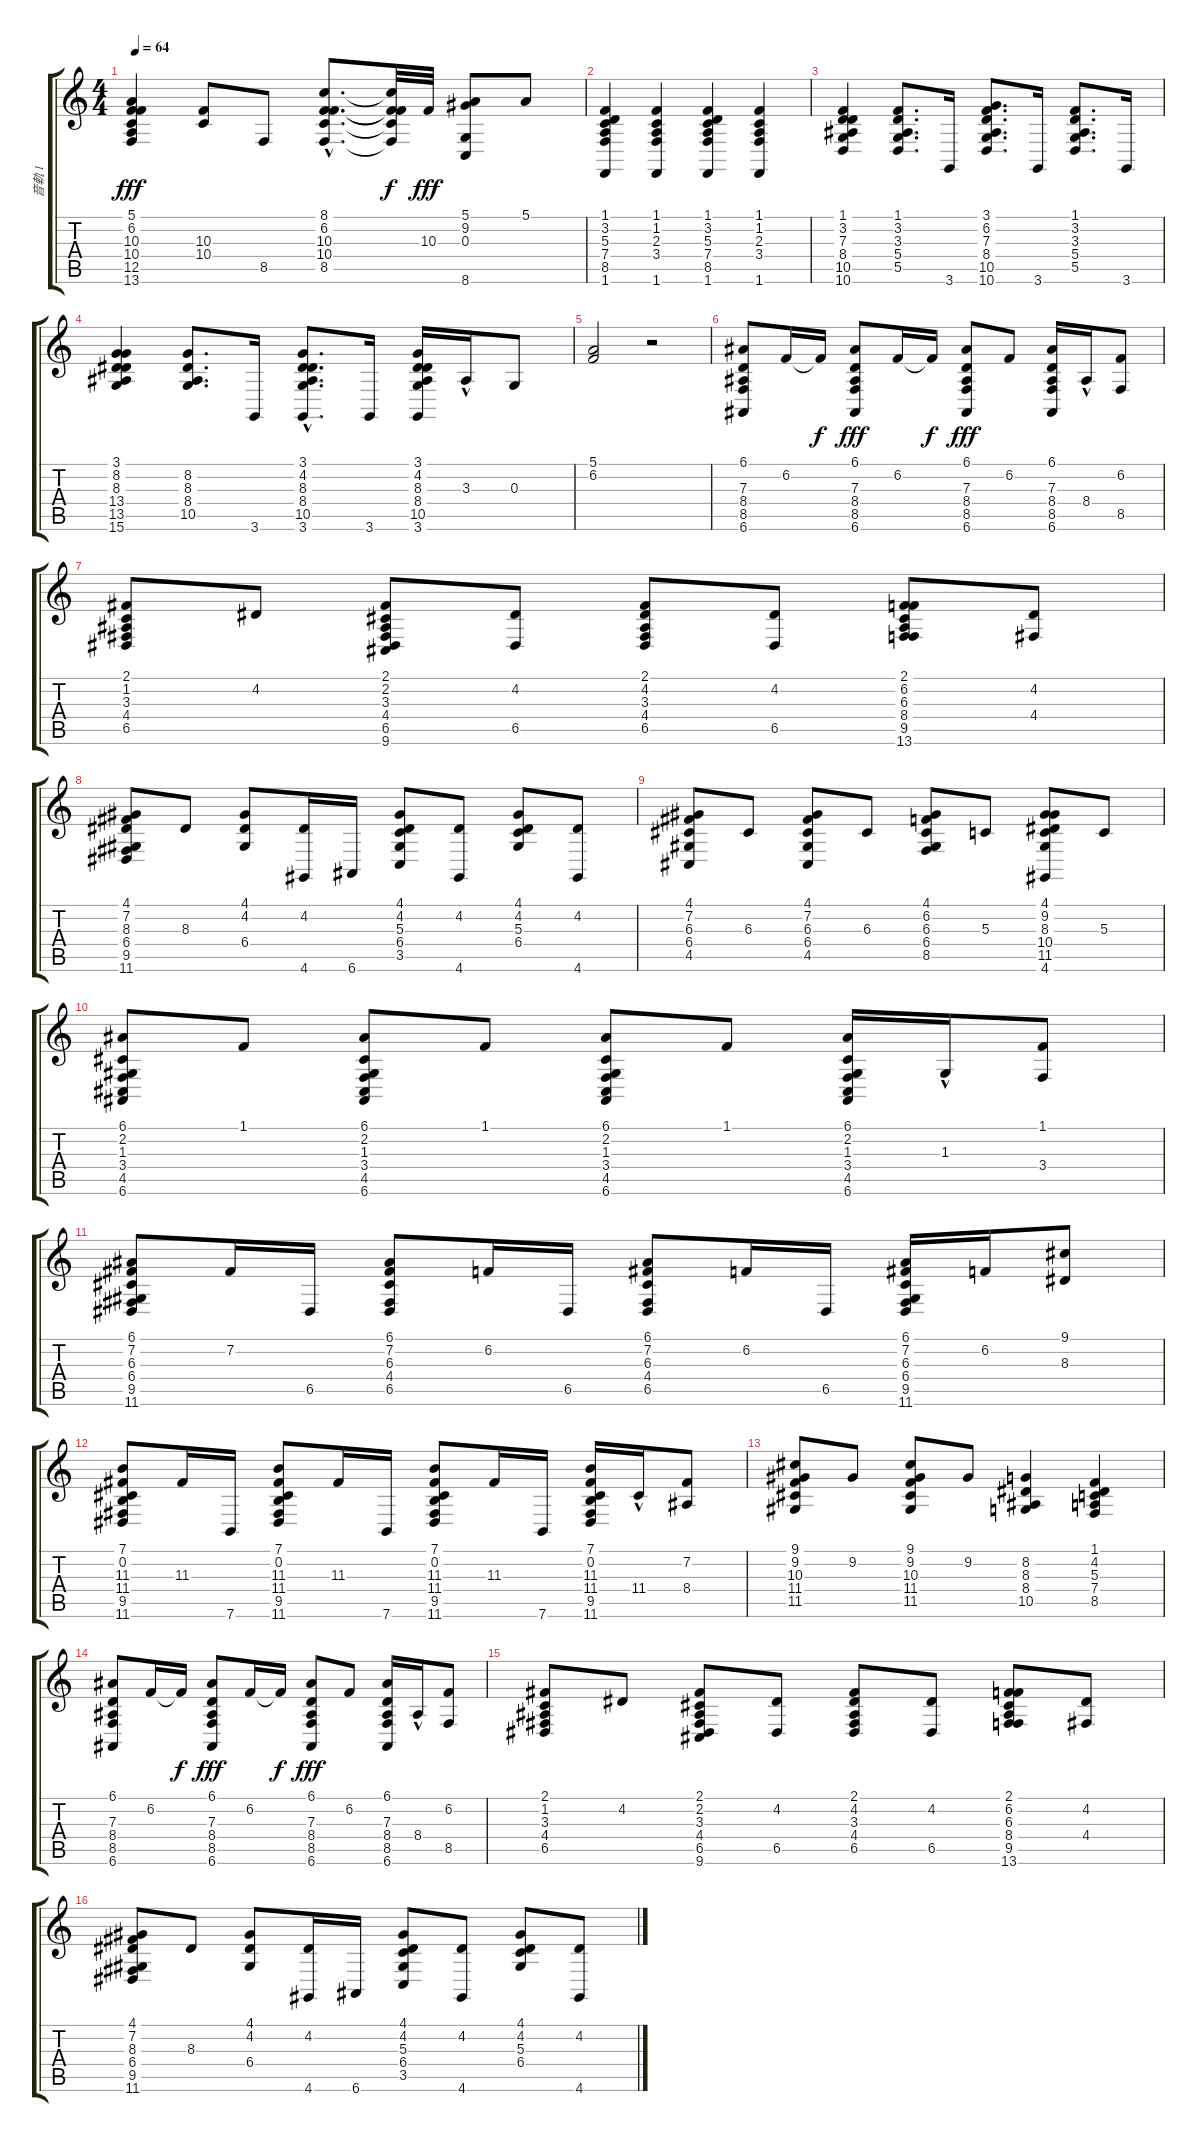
\track ("音軌 1" "音軌 1") {instrument acousticgrandpiano}
\staff {score tabs}
\tuning (E4 B3 G3 D3 A2 E2) {hide}
\ts (4 4)
\tempo 64
\clef g2
\ks c
(5.1 6.2 10.3 10.4 12.5 13.6).4{dy fff} (10.3 10.4).8 8.5.8 (8.1{hac} 6.2{hac} 10.3{hac} 10.4{hac} 8.5{hac}).8{d} (8.1{t} 6.2{t} 10.3{t} 10.4{t} 8.5{t}).32{dy f} 10.3.32{dy fff} (5.1 9.2 0.3 8.6).8 5.1.8 |
(1.1 3.2 5.3 7.4 8.5 1.6).4 (1.1 1.2 2.3 3.4 1.6).4 (1.1 3.2 5.3 7.4 8.5 1.6).4 (1.1 1.2 2.3 3.4 1.6).4 |
(1.1 3.2 7.3 8.4 10.5 10.6).4 (1.1 3.2 3.3 5.4 5.5).8{d} 3.6.16 (3.1 6.2 7.3 8.4 10.5 10.6).8{d} 3.6.16 (1.1 3.2 3.3 5.4 5.5).8{d} 3.6.16 |
(3.1 8.2 8.3 13.4 13.5 15.6).4 (8.2 8.3 8.4 10.5).8{d} 3.6.16 (3.1 4.2 8.3 8.4 10.5 3.6{hac}).8{d} 3.6.16 (3.1 4.2 8.3 8.4 10.5 3.6).16 3.3{hac}.16 0.3.8 |
(5.1 6.2).2 r.2 |
(6.1 7.3 8.4 8.5 6.6).8 6.2.16 6.2{t}.16{dy f} (6.1 7.3 8.4 8.5 6.6).8{dy fff} 6.2.16 6.2{t}.16{dy f} (6.1 7.3 8.4 8.5 6.6).8{dy fff} 6.2.8 (6.1 7.3 8.4 8.5 6.6).16 8.4{hac}.16 (6.2 8.5).8 |
(2.1 1.2 3.3 4.4 6.5).8 4.2.8 (2.1 2.2 3.3 4.4 6.5 9.6).8 (4.2 6.5).8 (2.1 4.2 3.3 4.4 6.5).8 (4.2 6.5).8 (2.1 6.2 6.3 8.4 9.5 13.6).8 (4.2 4.4).8 |
(4.1 7.2 8.3 6.4 9.5 11.6).8 8.3.8 (4.1 4.2 6.4).8 (4.2 4.6).16 6.6.16 (4.1 4.2 5.3 6.4 3.5).8 (4.2 4.6).8 (4.1 4.2 5.3 6.4).8 (4.2 4.6).8 |
(4.1 7.2 6.3 6.4 4.5).8 6.3.8 (4.1 7.2 6.3 6.4 4.5).8 6.3.8 (4.1 6.2 6.3 6.4 8.5).8 5.3.8 (4.1 9.2 8.3 10.4 11.5 4.6).8 5.3.8 |
(6.1 2.2 1.3 3.4 4.5 6.6).8 1.1.8 (6.1 2.2 1.3 3.4 4.5 6.6).8 1.1.8 (6.1 2.2 1.3 3.4 4.5 6.6).8 1.1.8 (6.1 2.2 1.3 3.4 4.5 6.6).16 1.3{hac}.16 (1.1 3.4).8 |
(6.1 7.2 6.3 6.4 9.5 11.6).8 7.2.16 6.5.16 (6.1 7.2 6.3 4.4 6.5).8 6.2.16 6.5.16 (6.1 7.2 6.3 4.4 6.5).8 6.2.16 6.5.16 (6.1 7.2 6.3 6.4 9.5 11.6).16 6.2.16 (9.1 8.3).8 |
(7.1 0.2 11.3 11.4 9.5 11.6).8 11.3.16 7.6.16 (7.1 0.2 11.3 11.4 9.5 11.6).8 11.3.16 7.6.16 (7.1 0.2 11.3 11.4 9.5 11.6).8 11.3.16 7.6.16 (7.1 0.2 11.3 11.4 9.5 11.6).16 11.4{hac}.16 (7.2 8.4).8 |
(9.1 9.2 10.3 11.4 11.5).8 9.2.8 (9.1 9.2 10.3 11.4 11.5).8 9.2.8 (8.2 8.3 8.4 10.5).4 (1.1 4.2 5.3 7.4 8.5).4 |
(6.1 7.3 8.4 8.5 6.6).8 6.2.16 6.2{t}.16{dy f} (6.1 7.3 8.4 8.5 6.6).8{dy fff} 6.2.16 6.2{t}.16{dy f} (6.1 7.3 8.4 8.5 6.6).8{dy fff} 6.2.8 (6.1 7.3 8.4 8.5 6.6).16 8.4{hac}.16 (6.2 8.5).8 |
(2.1 1.2 3.3 4.4 6.5).8 4.2.8 (2.1 2.2 3.3 4.4 6.5 9.6).8 (4.2 6.5).8 (2.1 4.2 3.3 4.4 6.5).8 (4.2 6.5).8 (2.1 6.2 6.3 8.4 9.5 13.6).8 (4.2 4.4).8 |
(4.1 7.2 8.3 6.4 9.5 11.6).8 8.3.8 (4.1 4.2 6.4).8 (4.2 4.6).16 6.6.16 (4.1 4.2 5.3 6.4 3.5).8 (4.2 4.6).8 (4.1 4.2 5.3 6.4).8 (4.2 4.6).8
